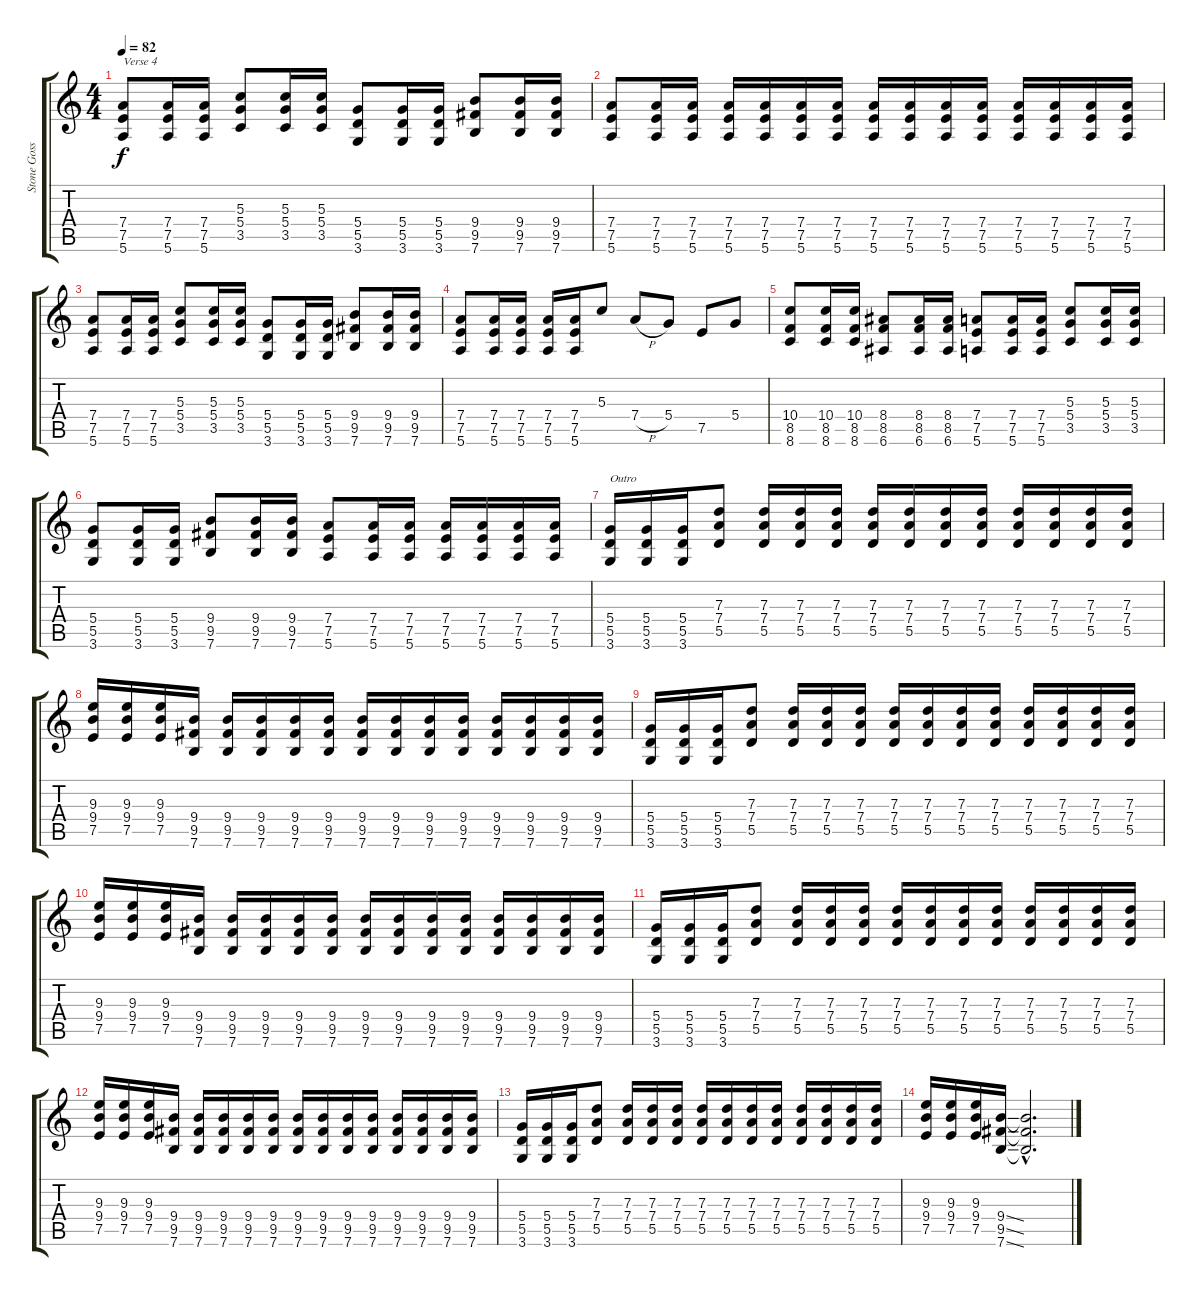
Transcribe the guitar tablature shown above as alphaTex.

\track ("Stone Gossard" "Stone Goss") {instrument distortionguitar}
\staff {score tabs}
\tuning (E4 B3 G3 D3 A2 E2) {hide}
\ts (4 4)
\tempo 82
\clef g2
\ks c
(7.4 7.5 5.6).8{txt "Verse 4" dy f} (7.4 7.5 5.6).16 (7.4 7.5 5.6).16 (5.3 5.4 3.5).8 (5.3 5.4 3.5).16 (5.3 5.4 3.5).16 (5.4 5.5 3.6).8 (5.4 5.5 3.6).16 (5.4 5.5 3.6).16 (9.4 9.5 7.6).8 (9.4 9.5 7.6).16 (9.4 9.5 7.6).16 |
(7.4 7.5 5.6).8 (7.4 7.5 5.6).16 (7.4 7.5 5.6).16 (7.4 7.5 5.6).16 (7.4 7.5 5.6).16 (7.4 7.5 5.6).16 (7.4 7.5 5.6).16 (7.4 7.5 5.6).16 (7.4 7.5 5.6).16 (7.4 7.5 5.6).16 (7.4 7.5 5.6).16 (7.4 7.5 5.6).16 (7.4 7.5 5.6).16 (7.4 7.5 5.6).16 (7.4 7.5 5.6).16 |
(7.4 7.5 5.6).8{volume 16} (7.4 7.5 5.6).16 (7.4 7.5 5.6).16 (5.3 5.4 3.5).8 (5.3 5.4 3.5).16 (5.3 5.4 3.5).16 (5.4 5.5 3.6).8 (5.4 5.5 3.6).16 (5.4 5.5 3.6).16 (9.4 9.5 7.6).8 (9.4 9.5 7.6).16 (9.4 9.5 7.6).16 |
(7.4 7.5 5.6).8 (7.4 7.5 5.6).16 (7.4 7.5 5.6).16 (7.4 7.5 5.6).16 (7.4 7.5 5.6).16 5.3.8 7.4{h}.8 5.4.8 7.5.8 5.4.8 |
(10.4 8.5 8.6).8{volume 13} (10.4 8.5 8.6).16 (10.4 8.5 8.6).16 (8.4 8.5 6.6).8 (8.4 8.5 6.6).16 (8.4 8.5 6.6).16 (7.4 7.5 5.6).8 (7.4 7.5 5.6).16 (7.4 7.5 5.6).16 (5.3 5.4 3.5).8 (5.3 5.4 3.5).16 (5.3 5.4 3.5).16 |
(5.4 5.5 3.6).8 (5.4 5.5 3.6).16 (5.4 5.5 3.6).16 (9.4 9.5 7.6).8 (9.4 9.5 7.6).16 (9.4 9.5 7.6).16 (7.4 7.5 5.6).8 (7.4 7.5 5.6).16 (7.4 7.5 5.6).16 (7.4 7.5 5.6).16 (7.4 7.5 5.6).16 (7.4 7.5 5.6).16 (7.4 7.5 5.6).16 |
(5.4 5.5 3.6).16{txt "Outro"} (5.4 5.5 3.6).16 (5.4 5.5 3.6).16 (7.3 7.4 5.5).8 (7.3 7.4 5.5).16 (7.3 7.4 5.5).16 (7.3 7.4 5.5).16 (7.3 7.4 5.5).16 (7.3 7.4 5.5).16 (7.3 7.4 5.5).16 (7.3 7.4 5.5).16 (7.3 7.4 5.5).16 (7.3 7.4 5.5).16 (7.3 7.4 5.5).16 (7.3 7.4 5.5).16 |
(9.3 9.4 7.5).16 (9.3 9.4 7.5).16 (9.3 9.4 7.5).16 (9.4 9.5 7.6).16 (9.4 9.5 7.6).16 (9.4 9.5 7.6).16 (9.4 9.5 7.6).16 (9.4 9.5 7.6).16 (9.4 9.5 7.6).16 (9.4 9.5 7.6).16 (9.4 9.5 7.6).16 (9.4 9.5 7.6).16 (9.4 9.5 7.6).16 (9.4 9.5 7.6).16 (9.4 9.5 7.6).16 (9.4 9.5 7.6).16 |
(5.4 5.5 3.6).16 (5.4 5.5 3.6).16 (5.4 5.5 3.6).16 (7.3 7.4 5.5).8 (7.3 7.4 5.5).16 (7.3 7.4 5.5).16 (7.3 7.4 5.5).16 (7.3 7.4 5.5).16 (7.3 7.4 5.5).16 (7.3 7.4 5.5).16 (7.3 7.4 5.5).16 (7.3 7.4 5.5).16 (7.3 7.4 5.5).16 (7.3 7.4 5.5).16 (7.3 7.4 5.5).16 |
(9.3 9.4 7.5).16 (9.3 9.4 7.5).16 (9.3 9.4 7.5).16 (9.4 9.5 7.6).16 (9.4 9.5 7.6).16 (9.4 9.5 7.6).16 (9.4 9.5 7.6).16 (9.4 9.5 7.6).16 (9.4 9.5 7.6).16 (9.4 9.5 7.6).16 (9.4 9.5 7.6).16 (9.4 9.5 7.6).16 (9.4 9.5 7.6).16 (9.4 9.5 7.6).16 (9.4 9.5 7.6).16 (9.4 9.5 7.6).16 |
(5.4 5.5 3.6).16 (5.4 5.5 3.6).16 (5.4 5.5 3.6).16 (7.3 7.4 5.5).8 (7.3 7.4 5.5).16 (7.3 7.4 5.5).16 (7.3 7.4 5.5).16 (7.3 7.4 5.5).16 (7.3 7.4 5.5).16 (7.3 7.4 5.5).16 (7.3 7.4 5.5).16 (7.3 7.4 5.5).16 (7.3 7.4 5.5).16 (7.3 7.4 5.5).16 (7.3 7.4 5.5).16 |
(9.3 9.4 7.5).16 (9.3 9.4 7.5).16 (9.3 9.4 7.5).16 (9.4 9.5 7.6).16 (9.4 9.5 7.6).16 (9.4 9.5 7.6).16 (9.4 9.5 7.6).16 (9.4 9.5 7.6).16 (9.4 9.5 7.6).16 (9.4 9.5 7.6).16 (9.4 9.5 7.6).16 (9.4 9.5 7.6).16 (9.4 9.5 7.6).16 (9.4 9.5 7.6).16 (9.4 9.5 7.6).16 (9.4 9.5 7.6).16 |
(5.4 5.5 3.6).16 (5.4 5.5 3.6).16 (5.4 5.5 3.6).16 (7.3 7.4 5.5).8 (7.3 7.4 5.5).16 (7.3 7.4 5.5).16 (7.3 7.4 5.5).16 (7.3 7.4 5.5).16 (7.3 7.4 5.5).16 (7.3 7.4 5.5).16 (7.3 7.4 5.5).16 (7.3 7.4 5.5).16 (7.3 7.4 5.5).16 (7.3 7.4 5.5).16 (7.3 7.4 5.5).16 |
(9.3 9.4 7.5).16 (9.3 9.4 7.5).16 (9.3 9.4 7.5).16 (9.4{ss} 9.5{ss} 7.6{ss}).16 (9.4{hac t} 9.5{hac t} 7.6{hac t}).2{d}
